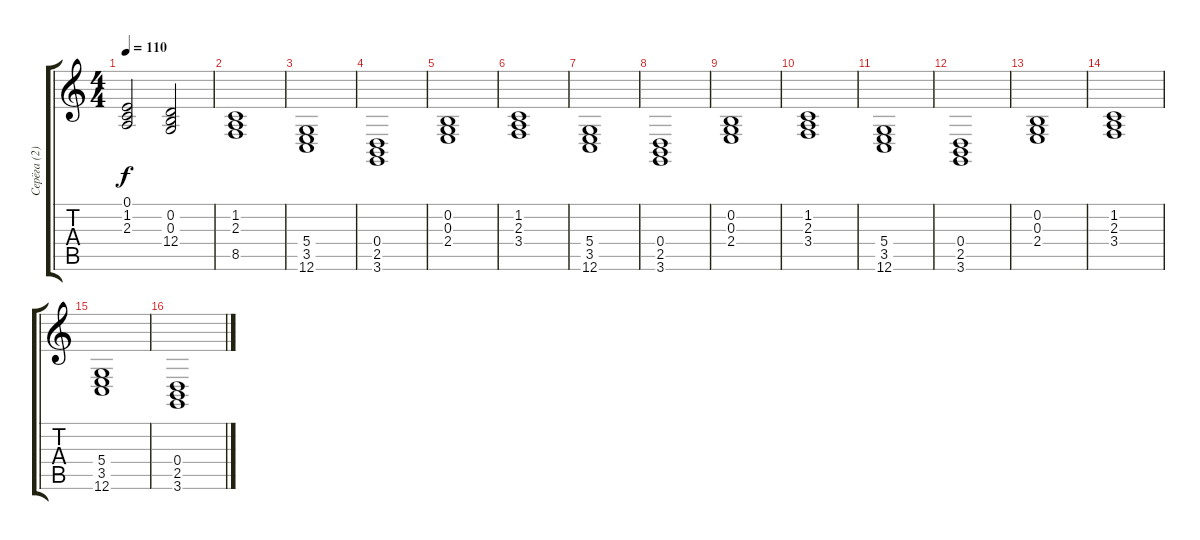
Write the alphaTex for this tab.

\track ("Серёга (2)" "Серёга (2)") {instrument stringensemble1}
\staff {score tabs}
\tuning (E4 B3 G3 D3 A2 E2) {hide}
\ts (4 4)
\tempo 110
\clef g2
\ks c
(0.1 1.2 2.3).2{dy f} (0.2 0.3 12.4).2 |
(1.2 2.3 8.5).1 |
(5.4 3.5 12.6).1 |
(0.4 2.5 3.6).1 |
(0.2 0.3 2.4).1 |
(1.2 2.3 3.4).1 |
(5.4 3.5 12.6).1 |
(0.4 2.5 3.6).1 |
(0.2 0.3 2.4).1 |
(1.2 2.3 3.4).1 |
(5.4 3.5 12.6).1 |
(0.4 2.5 3.6).1 |
(0.2 0.3 2.4).1 |
(1.2 2.3 3.4).1 |
(5.4 3.5 12.6).1 |
(0.4 2.5 3.6).1
